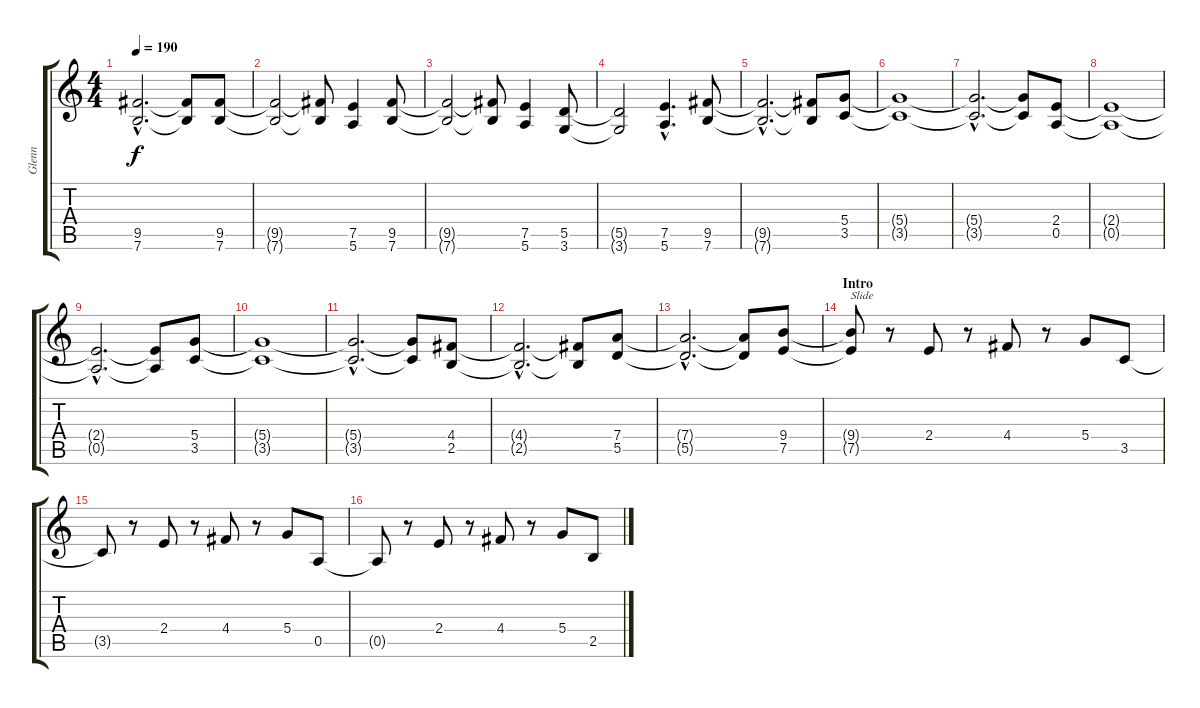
\track ("Glenn" "Glenn") {instrument distortionguitar}
\staff {score tabs}
\tuning (E4 B3 G3 D3 A2 E2) {hide}
\ts (4 4)
\tempo 190
\clef g2
\ks c
(9.5{hac t} 7.6{hac t}).2{d dy f} (9.5{t} 7.6{t}).8 (9.5 7.6).8 |
(9.5{t} 7.6{t}).2 (9.5{t} 7.6{t}).8 (7.5 5.6).4 (9.5 7.6).8 |
(9.5{t} 7.6{t}).2 (9.5{t} 7.6{t}).8 (7.5 5.6).4 (5.5 3.6).8 |
(5.5{t} 3.6{t}).2 (7.5{hac} 5.6{hac}).4{d} (9.5 7.6).8 |
(9.5{hac t} 7.6{hac t}).2{d} (9.5{t} 7.6{t}).8 (5.4 3.5).8 |
(5.4{t} 3.5{t}).1 |
(5.4{hac t} 3.5{hac t}).2{d} (5.4{t} 3.5{t}).8 (2.4 0.5).8 |
(2.4{t} 0.5{t}).1 |
(2.4{hac t} 0.5{hac t}).2{d} (2.4{t} 0.5{t}).8 (5.4 3.5).8 |
(5.4{t} 3.5{t}).1 |
(5.4{hac t} 3.5{hac t}).2{d} (5.4{t} 3.5{t}).8 (4.4 2.5).8 |
(4.4{hac t} 2.5{hac t}).2{d} (4.4{t} 2.5{t}).8 (7.4 5.5).8 |
(7.4{hac t} 5.5{hac t}).2{d} (7.4{t} 5.5{t}).8 (9.4 7.5).8 |
\section ("" "Intro")
(9.4{t} 7.5{t}).8{txt "Slide"} r.8 2.4.8 r.8 4.4.8 r.8 5.4.8 3.5.8 |
3.5{t}.8 r.8 2.4.8 r.8 4.4.8 r.8 5.4.8 0.5.8 |
0.5{t}.8 r.8 2.4.8 r.8 4.4.8 r.8 5.4.8 2.5.8
